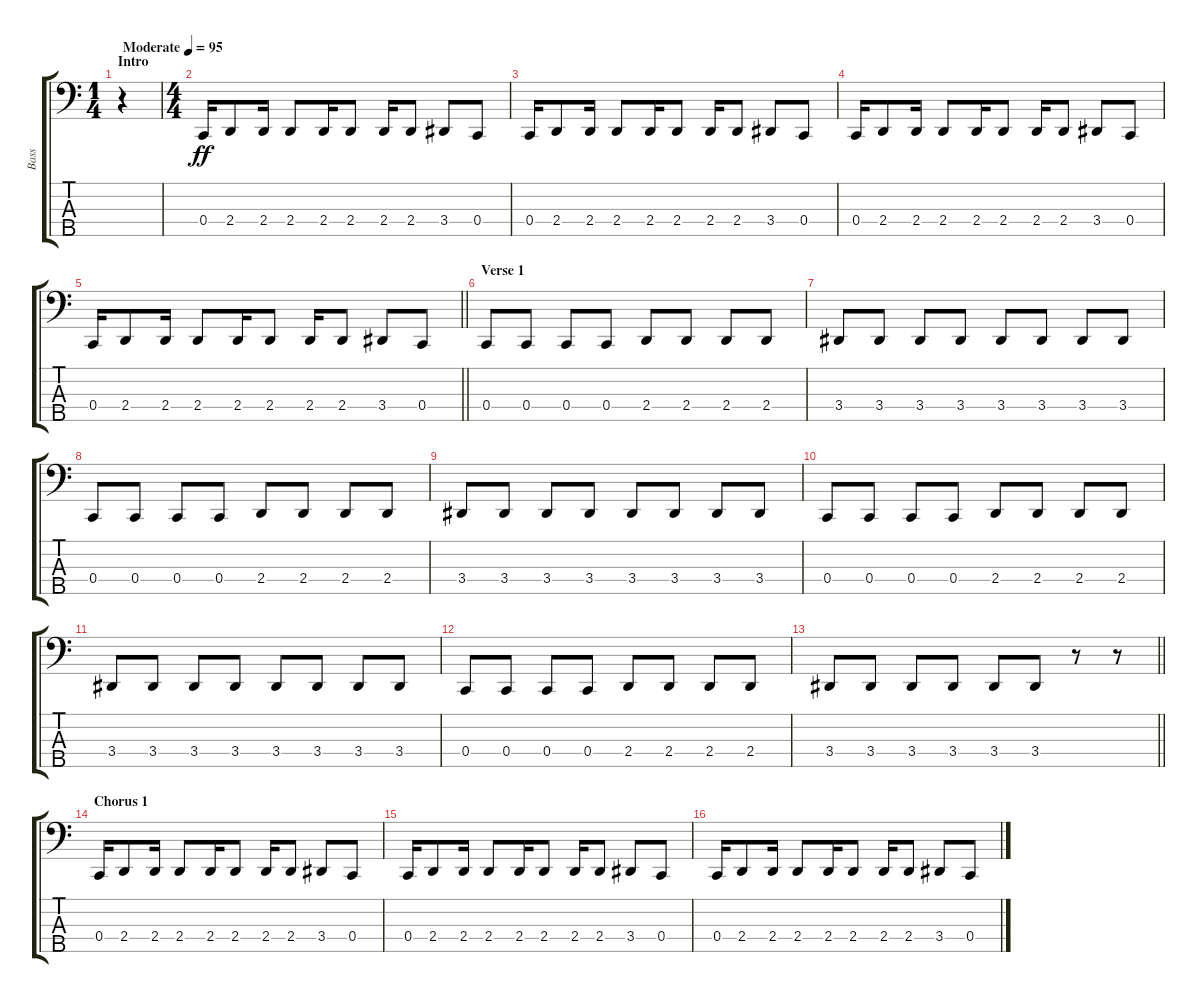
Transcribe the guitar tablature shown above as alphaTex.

\track ("Bass" "Bass") {instrument electricbassfinger}
\staff {score tabs}
\tuning (F2 C2 G1 C1 A0) {hide}
\ts (1 4)
\section ("" "Intro")
\tempo (95 "Moderate")
\clef f4
\ks c
r.4{dy ff instrument electricbassfinger} |
\ts (4 4)
0.4.16 2.4.8 2.4.16 2.4.8 2.4.16 2.4.8 2.4.16 2.4.8 3.4.8 0.4.8 |
0.4.16 2.4.8 2.4.16 2.4.8 2.4.16 2.4.8 2.4.16 2.4.8 3.4.8 0.4.8 |
0.4.16 2.4.8 2.4.16 2.4.8 2.4.16 2.4.8 2.4.16 2.4.8 3.4.8 0.4.8 |
\barLineRight lightlight
0.4.16 2.4.8 2.4.16 2.4.8 2.4.16 2.4.8 2.4.16 2.4.8 3.4.8 0.4.8 |
\section ("" "Verse 1")
0.4.8 0.4.8 0.4.8 0.4.8 2.4.8 2.4.8 2.4.8 2.4.8 |
3.4.8 3.4.8 3.4.8 3.4.8 3.4.8 3.4.8 3.4.8 3.4.8 |
0.4.8 0.4.8 0.4.8 0.4.8 2.4.8 2.4.8 2.4.8 2.4.8 |
3.4.8 3.4.8 3.4.8 3.4.8 3.4.8 3.4.8 3.4.8 3.4.8 |
0.4.8 0.4.8 0.4.8 0.4.8 2.4.8 2.4.8 2.4.8 2.4.8 |
3.4.8 3.4.8 3.4.8 3.4.8 3.4.8 3.4.8 3.4.8 3.4.8 |
0.4.8 0.4.8 0.4.8 0.4.8 2.4.8 2.4.8 2.4.8 2.4.8 |
\barLineRight lightlight
3.4.8 3.4.8 3.4.8 3.4.8 3.4.8 3.4.8 r.8 r.8 |
\section ("" "Chorus 1")
0.4.16 2.4.8 2.4.16 2.4.8 2.4.16 2.4.8 2.4.16 2.4.8 3.4.8 0.4.8 |
0.4.16 2.4.8 2.4.16 2.4.8 2.4.16 2.4.8 2.4.16 2.4.8 3.4.8 0.4.8 |
0.4.16 2.4.8 2.4.16 2.4.8 2.4.16 2.4.8 2.4.16 2.4.8 3.4.8 0.4.8
